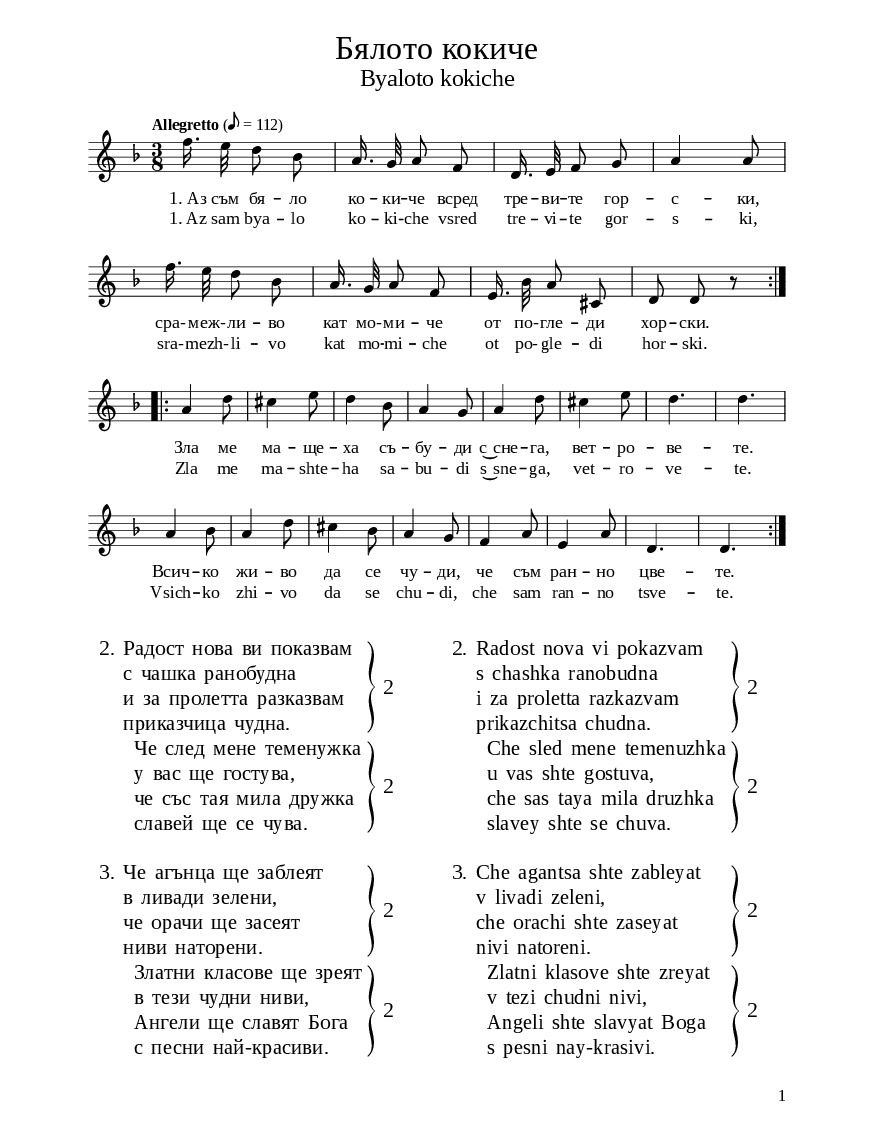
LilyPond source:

\version "2.24.0"

% include paper part and global functions
\include "include/globals.ily"

"rightBraces047" = \markup {
  \column {
    % repeat braces
    \translate #'(0 . -3.1 )
    \right-brace #44

    \translate #'(0 . -5.2 )
    \right-brace #44

    \translate #'(0 . -7.6 )
    \right-brace #44

    \translate #'(0 . -5.2 )
    \right-brace #44

  }
  \column {
    % repeat numbers
    \translate #'(0 . -3.7 )
    2

    \translate #'(0 . -9.3 )
    2

    \translate #'(0 . -11.9 )
    2

    \translate #'(0 . -9.7 )
    2
  }
}

\bookpart {
  \include "include/bookpart-paper.ily"
  \score {
    \include "include/score-layout.ily"


    \new Voice \absolute  {
      \clef treble
      \key f \major
      \time 3/8
      \tempoFunc "Allegretto" 8 "112"
      \autoBeamOff

      f''16. e''32 d''8 bes' | a'16. g'32 a'8 f' | d'16. e'32 f'8 g' | a'4 a'8 \break |
      f''16. e''32 d''8 bes' | a'16. g'32 a'8 f' | e'16. bes'32 a'8 cis' | d'8 d' r | \bar ":|." \break
      \repeat volta 2 {
        \bar ":|.|:"
        a'4 d''8 | cis''4 e''8 | d''4 bes'8 | a'4 g'8 | a'4 d''8 | cis''4 e''8 | d''4. |  d''4. \break | % 17
        a'4 bes'8 | a'4 d''8 | cis''4 bes'8 |  a'4 g'8 | f'4 a'8 | e'4 a'8 |  d'4. | d'4.
      } \break |
    }

    \addlyrics {
      "1. Аз" съм бя -- ло ко -- ки -- че
      всред тре -- ви -- те гор -- с -- ки,
      сра- -- меж- -- ли -- во кат мо- -- ми -- че
      от по- -- гле -- ди хор -- ски. Зла ме ма -- ще -- ха съ -- бу -- ди
      с~сне -- га, вет -- ро -- ве -- те.
      Всич -- ко жи -- во да се чу -- ди,
      че съм ран -- но цве -- те.}
      \addlyrics {
        "1. Az" sam bya -- lo ko -- ki -- che
        vsred tre -- vi -- te gor -- s -- ki,
        sra- -- mezh- -- li -- vo kat mo -- mi -- che
        ot po- -- gle -- di hor -- ski. Zla me ma -- shte -- ha sa -- bu -- di
        s~sne -- ga, vet -- ro -- ve -- te.
        Vsich -- ko zhi -- vo da se chu -- di,
        che sam ran -- no tsve -- te.}
        \header {
          title = \titleFunc "Бялото кокиче" "Byaloto kokiche"
        }

        \midi{}

      } % score

      \markup \fontsize #bgCoupletFontSize {
        \hspace #1
        \override #`(baseline-skip . ,bgCoupletBaselineSkip)
        \column {
          \line {    2. Радост нова ви показвам }
          \line {   "   " с чашка ранобудна }
          \line {   "   " и за пролетта разказвам }
          \line {   "   " приказчица чудна. }

          \line {  "     " Че след мене теменужка  }
          \line {   "     " у вас ще гостува, }
          \line {   "     " че със тая мила дружка }
          \line {   "     " славей ще се чува. }

          \line { " " }
          \line { 3. Че агънца ще заблеят  }
          \line {   "   " в ливади зелени, }
          \line {   "   " че орачи ще засеят }
          \line {   "   " ниви наторени. }

          \line { "     " Златни класове ще зреят  }
          \line {   "     " в тези чудни ниви, }
          \line {   "     " Ангели ще славят Бога }
          \line {   "     " с песни най-красиви. }
        }  \"rightBraces047"

        \hspace #5
        \override #`(baseline-skip . ,bgCoupletBaselineSkip)
        \column {
          \line {    2. Radost nova vi pokazvam }
          \line {   "   " s chashka ranobudna }
          \line {   "   " i za proletta razkazvam }
          \line {   "   " prikazchitsa chudna. }

          \line {  "     " Che sled mene temenuzhka  }
          \line {   "     " u vas shte gostuva, }
          \line {   "     " che sas taya mila druzhka }
          \line {   "     " slavey shte se chuva. }

          \line { " " }
          \line { 3. Che agantsa shte zableyat  }
          \line {   "   " v livadi zeleni, }
          \line {   "   " che orachi shte zaseyat }
          \line {   "   " nivi natoreni. }

          \line { "     " Zlatni klasove shte zreyat  }
          \line {   "     " v tezi chudni nivi, }
          \line {   "     " Angeli shte slavyat Boga }
          \line {   "     " s pesni nay-krasivi. }
        }  \"rightBraces047" %column
      }  % markup

      \pageBreak

      % include foreign translation(s) of the song
      \version "2.22.0"

\markup \fill-line { \fontsize #6 "Ich bin das weiße Schneeglöckchen" }
\markup \null
\markup \null
\markup \fontsize #+2.5 {
  \hspace #14
  \override #'(baseline-skip . 2)
  \column {
    \line { "   " }

    \line {1. Ich bin das weiße Schneeglöckchen}

    \line { "   "inmitten der Gräsern des Waldes,}

    \line { "   "schüchtern wie ein junges Mädchen }

    \line { "   "unter den Blicken der Menschen. }

    \line { "     "Die böse Stiefmutter hat mich geweckt, }

    \line { "     "mit dem Schnee und mit dem Wind. }

    \line { "     "Alles Lebendige wundert sich, }

    \line { "     "dass ich eine Frühblüher bin.}

    \line { "   " }

    \line { 2. Ich zeige euch eine neue Freude}

    \line { "   "mit einem früh erwachten Glöckchen,}

    \line { "   "und erzähle über den Frühling}

    \line { "   "ein wunderbares Märchen,}

    \line { "     "Dass nach mir das Veilchen}

    \line { "     "bei euch Gast sein wird, }

    \line { "     "und dass man mit dieser lieben Freundin}

    \line { "     "die Nachtigall hören wird.}
    \line { "   " }

    \line { 3. Dass Lämmer blöken werden}

    \line { "   "auf grünen Weiden, }

    \line { "   "die Bauer werden }

    \line { "   "die gedüngten Feldern säen.}

    \line { "     "Goldene Ähren werden reifen,}

    \line { "     "auf diesen wunderbaren Feldern.}

    \line { "     "Die Engel werden Gott loben }

    \line { "     "mit den allerschönsten Liedern.}
  }
}


    } % bookpart
